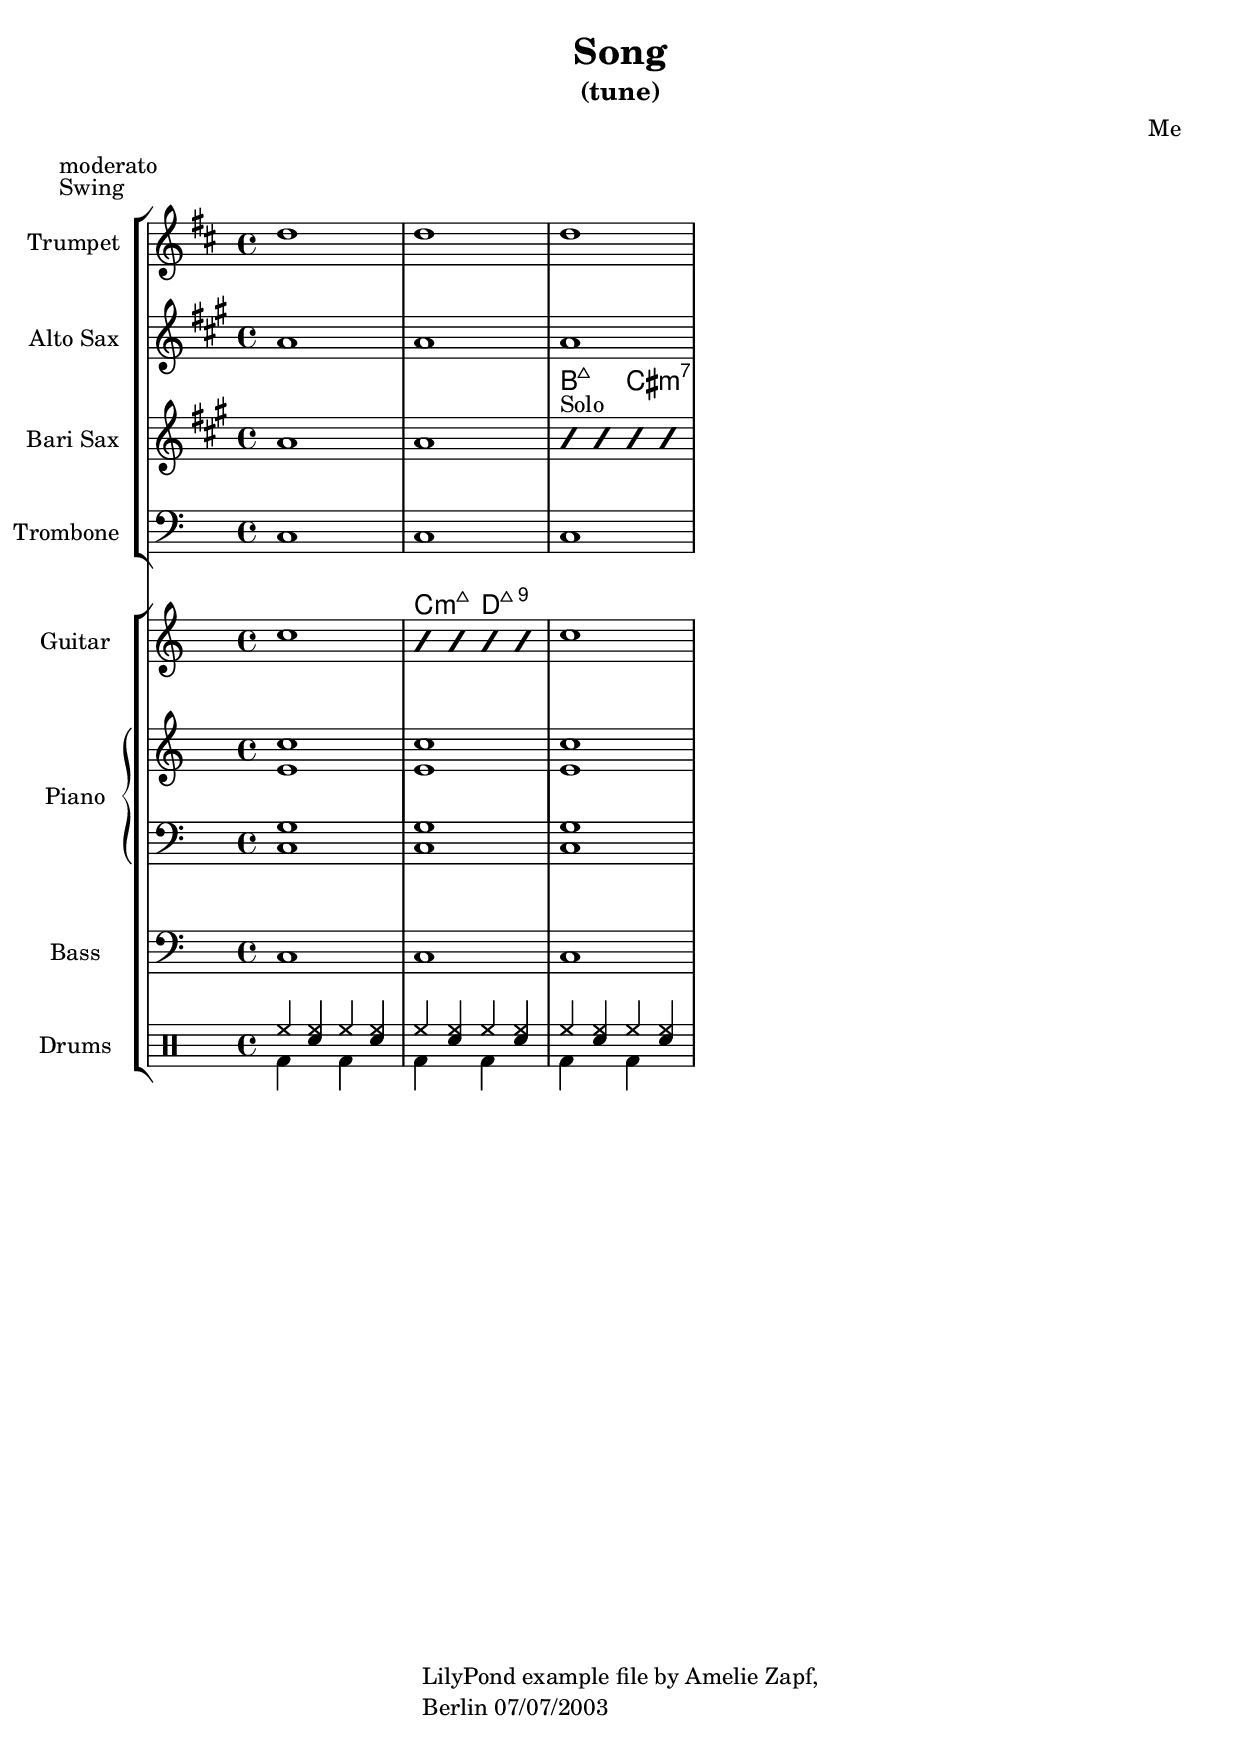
%% Do not edit this file; it is automatically
%% generated from LSR http://lsr.dsi.unimi.it
%% This file is in the public domain.
\version "2.13.16"

\header {
  lsrtags = "keyboards, percussion, fretted-strings, template"

%% Translation of GIT committish: 2b0dc29608d6c3f5a03ead4877ae514c647adb74
  texidoces = "
Ésta es una plantilla bastante avanzada, para un conjunto de
jazz. Observe que la notación de todos los instrumentos está en
@code{\\key c \\major} (Do mayor). Esto se refiere al tono de
concierto; la armadura se transporta automáticamente si la música está
dentro de una sección @code{\\transpose}.

"
  doctitlees = "Plantilla para combo de jazz"

%% Translation of GIT committish: 0a868be38a775ecb1ef935b079000cebbc64de40
  texidocde = "
Hier ist ein ziemlich kompliziertes Beispiel für ein Jazz-Ensemble. Achtung:
Alle Instrumente sind in @code{\key c \major} (C-Dur) notiert. Das bezieht sich
auf die klingende Musik: LilyPond transponiert die Tonart automatisch, wenn
sich die Noten innerhalb eines @code{\transpose}-Abschnitts befinden.

"

  doctitlede = "Vorlage für Jazz-Combo"
%% Translation of GIT committish: bdfe3dc8175a2d7e9ea0800b5b04cfb68fe58a7a
  texidocfr = "
Bien que compliqué de prime abord, voici un canevas tout à fait indiqué
pour les ensembles de jazz.  Vous noterez que tous les instruments sont
notés en ut (@code{\key c \major}), la tonalité de concert.  Les notes
seront automatiquement transposée dès lors qu'elles seront inscrites
dans une section @code{\\transpose}.

"
  doctitlefr = "Symboles de jazz"

  texidoc = "
This is quite an advanced template, for a jazz ensemble. Note that all
instruments are notated in @code{\\key c \\major}. This refers to the
key in concert pitch; the key will be automatically transposed if the
music is within a @code{\\transpose} section.

"
  doctitle = "Jazz combo template"
} % begin verbatim

\header {
  title = "Song"
  subtitle = "(tune)"
  composer = "Me"
  meter = "moderato"
  piece = "Swing"
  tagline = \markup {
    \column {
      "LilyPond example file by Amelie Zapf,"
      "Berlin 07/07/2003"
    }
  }
}

%#(set-global-staff-size 16)
\include "english.ly"

%%%%%%%%%%%% Some macros %%%%%%%%%%%%%%%%%%%

sl = {
  \override NoteHead #'style = #'slash
  \override Stem #'transparent = ##t
}
nsl = {
  \revert NoteHead #'style
  \revert Stem #'transparent
}
crOn = \override NoteHead #'style = #'cross
crOff = \revert NoteHead #'style

%% insert chord name style stuff here.

jazzChords = { }

%%%%%%%%%%%% Keys'n'thangs %%%%%%%%%%%%%%%%%

global = { \time 4/4 }

Key = { \key c \major }

% ############ Horns ############

% ------ Trumpet ------
trpt = \transpose c d \relative c'' {
  \Key
  c1 | c | c |
}
trpHarmony = \transpose c' d {
  \jazzChords
}
trumpet = {
  \global
  \set Staff.instrumentName = #"Trumpet"
  \clef treble
  <<
    \trpt
  >>
}

% ------ Alto Saxophone ------
alto = \transpose c a \relative c' {
  \Key
  c1 | c | c |
}
altoHarmony = \transpose c' a {
  \jazzChords
}
altoSax = {
  \global
  \set Staff.instrumentName = #"Alto Sax"
  \clef treble
  <<
    \alto
  >>
}

% ------ Baritone Saxophone ------
bari = \transpose c a' \relative c {
  \Key
  c1
  c1
  \sl
  d4^"Solo" d d d
  \nsl
}
bariHarmony = \transpose c' a \chordmode {
  \jazzChords s1 s d2:maj e:m7
}
bariSax = {
  \global
  \set Staff.instrumentName = #"Bari Sax"
  \clef treble
  <<
    \bari
  >>
}

% ------ Trombone ------
tbone = \relative c {
  \Key
  c1 | c | c
}
tboneHarmony = \chordmode {
  \jazzChords
}
trombone = {
  \global
  \set Staff.instrumentName = #"Trombone"
  \clef bass
  <<
    \tbone
  >>
}

% ############ Rhythm Section #############

% ------ Guitar ------
gtr = \relative c'' {
  \Key
  c1
  \sl
  b4 b b b
  \nsl
  c1
}
gtrHarmony = \chordmode {
  \jazzChords
  s1 c2:min7+ d2:maj9
}
guitar = {
  \global
  \set Staff.instrumentName = #"Guitar"
  \clef treble
  <<
    \gtr
  >>
}

%% ------ Piano ------
rhUpper = \relative c'' {
  \voiceOne
  \Key
  c1 | c | c
}
rhLower = \relative c' {
  \voiceTwo
  \Key
  e1 | e | e
}

lhUpper = \relative c' {
  \voiceOne
  \Key
  g1 | g | g
}
lhLower = \relative c {
  \voiceTwo
  \Key
  c1 | c | c
}

PianoRH = {
  \clef treble
  \global
  \set Staff.midiInstrument = #"acoustic grand"
  <<
    \new Voice = "one" \rhUpper
    \new Voice = "two" \rhLower
  >>
}
PianoLH = {
  \clef bass
  \global
  \set Staff.midiInstrument = #"acoustic grand"
  <<
    \new Voice = "one" \lhUpper
    \new Voice = "two" \lhLower
  >>
}

piano = {
  <<
    \set PianoStaff.instrumentName = #"Piano"
    \new Staff = "upper" \PianoRH
    \new Staff = "lower" \PianoLH
  >>
}

% ------ Bass Guitar ------
Bass = \relative c {
  \Key
  c1 | c | c
}
bass = {
  \global
  \set Staff.instrumentName = #"Bass"
  \clef bass
  <<
    \Bass
  >>
}

% ------ Drums ------
up = \drummode {
  \voiceOne
  hh4 <hh sn> hh <hh sn>
  hh4 <hh sn> hh <hh sn>
  hh4 <hh sn> hh <hh sn>
}
down = \drummode {
  \voiceTwo
  bd4 s bd s
  bd4 s bd s
  bd4 s bd s
}

drumContents = {
  \global
  <<
    \set DrumStaff.instrumentName = #"Drums"
    \new DrumVoice \up
    \new DrumVoice \down
  >>
}

%%%%%%%%% It All Goes Together Here %%%%%%%%%%%%%%%%%%%%%%

\score {
  <<
    \new StaffGroup = "horns" <<
      \new Staff = "trumpet" \trumpet
      \new Staff = "altosax" \altoSax
      \new ChordNames = "barichords" \bariHarmony
      \new Staff = "barisax" \bariSax
      \new Staff = "trombone" \trombone
    >>

    \new StaffGroup = "rhythm" <<
      \new ChordNames = "chords" \gtrHarmony
      \new Staff = "guitar" \guitar
      \new PianoStaff = "piano" \piano
      \new Staff = "bass" \bass
      \new DrumStaff \drumContents
    >>
  >>
  \layout {
    \context { \RemoveEmptyStaffContext }
    \context {
      \Score
      \override BarNumber #'padding = #3
      \override RehearsalMark #'padding = #2
      skipBars = ##t
    }
  }
  \midi { }
}

